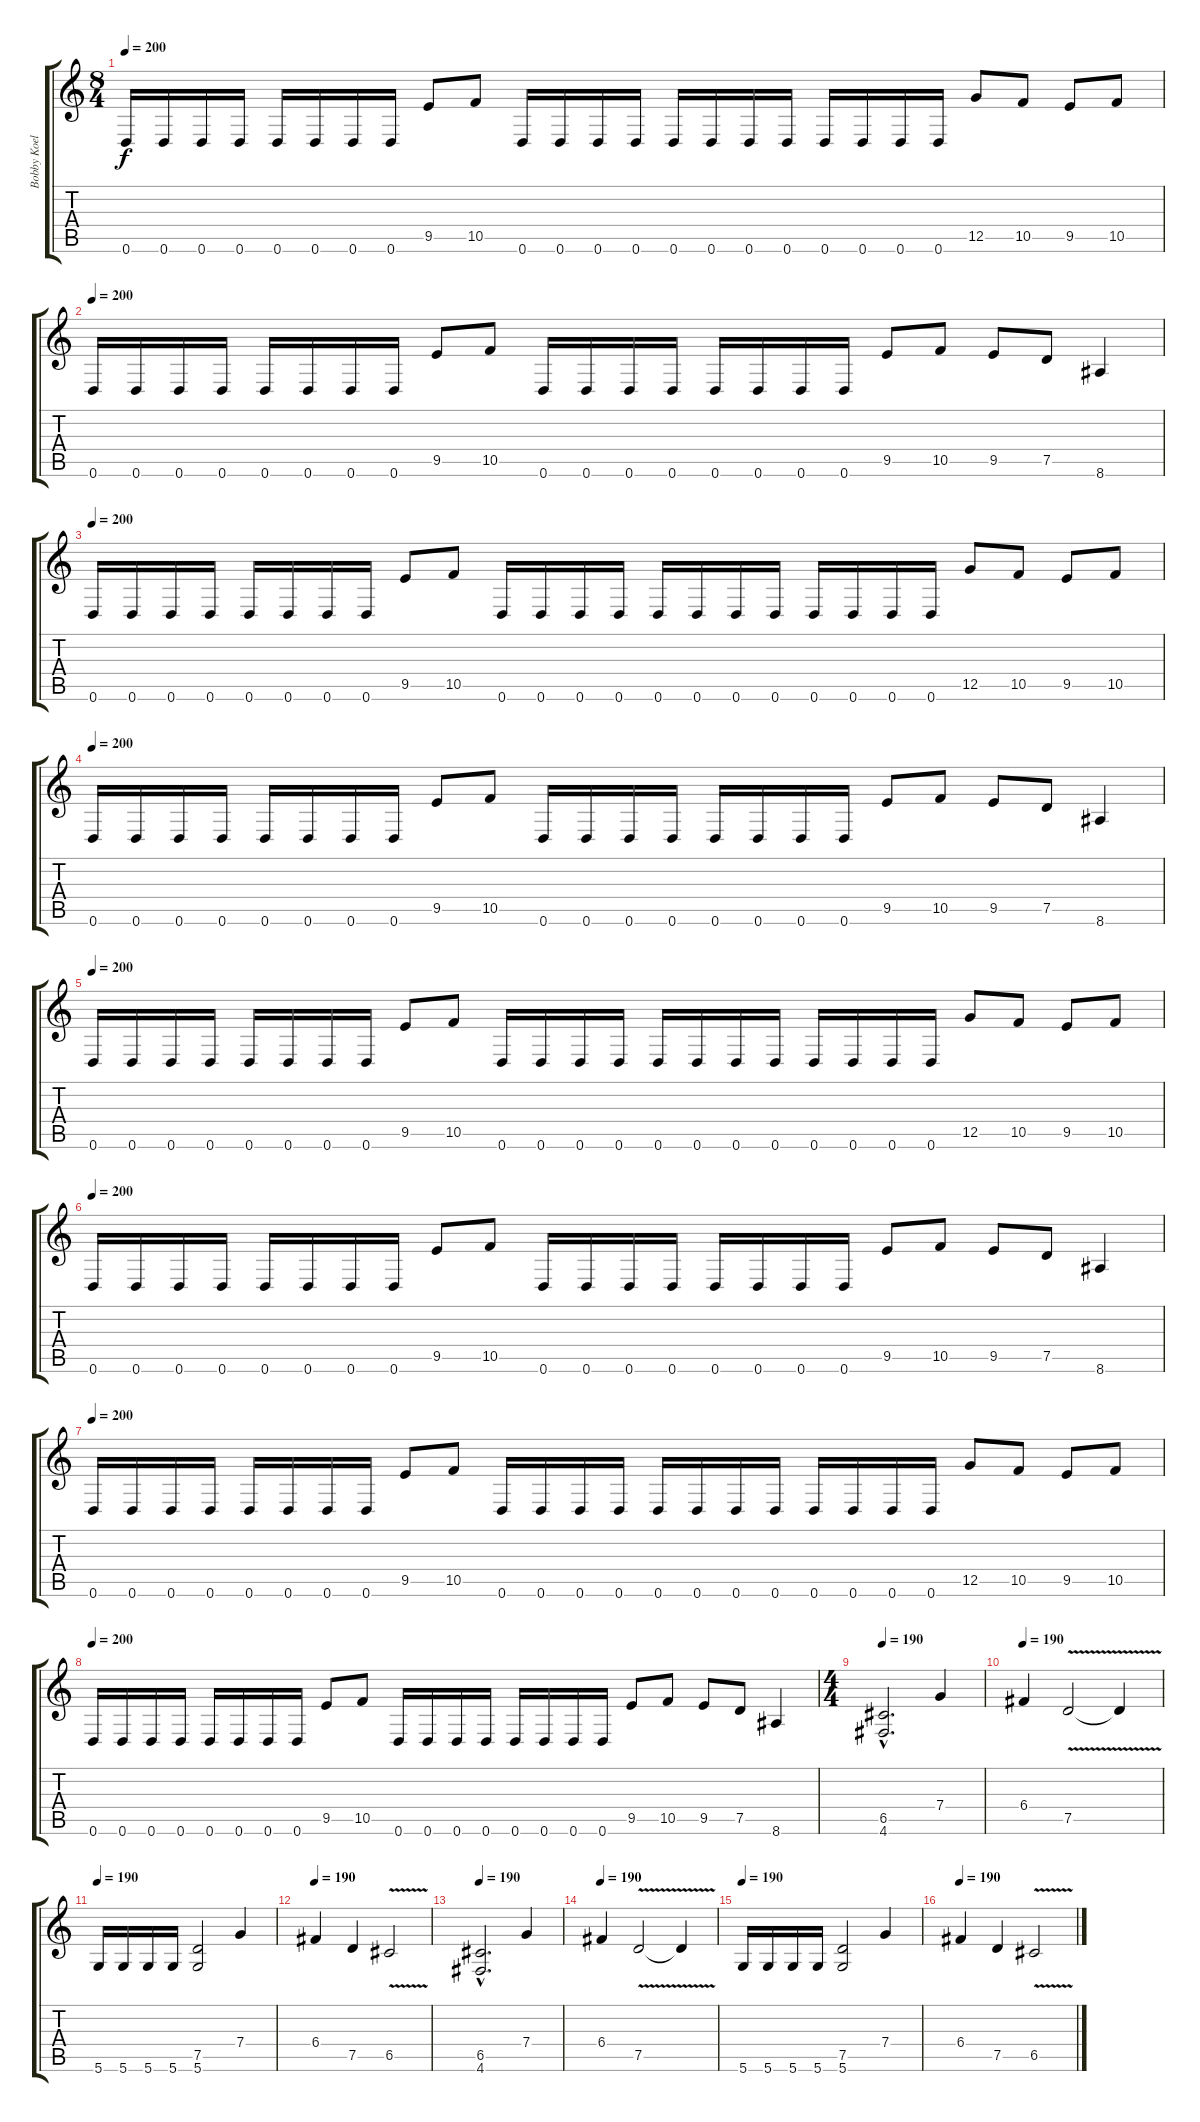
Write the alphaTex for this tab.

\track ("Bobby Koelble" "Bobby Koel") {instrument overdrivenguitar}
\staff {score tabs}
\tuning (D4 A3 F3 C3 G2 D2) {hide}
\ts (8 4)
\tempo 200
\clef g2
\ks c
0.6.16{dy f} 0.6.16 0.6.16 0.6.16 0.6.16 0.6.16 0.6.16 0.6.16 9.5.8 10.5.8 0.6.16 0.6.16 0.6.16 0.6.16 0.6.16 0.6.16 0.6.16 0.6.16 0.6.16 0.6.16 0.6.16 0.6.16 12.5.8 10.5.8 9.5.8 10.5.8 |
\tempo 200
0.6.16 0.6.16 0.6.16 0.6.16 0.6.16 0.6.16 0.6.16 0.6.16 9.5.8 10.5.8 0.6.16 0.6.16 0.6.16 0.6.16 0.6.16 0.6.16 0.6.16 0.6.16 9.5.8 10.5.8 9.5.8 7.5.8 8.6.4 |
\tempo 200
0.6.16 0.6.16 0.6.16 0.6.16 0.6.16 0.6.16 0.6.16 0.6.16 9.5.8 10.5.8 0.6.16 0.6.16 0.6.16 0.6.16 0.6.16 0.6.16 0.6.16 0.6.16 0.6.16 0.6.16 0.6.16 0.6.16 12.5.8 10.5.8 9.5.8 10.5.8 |
\tempo 200
0.6.16 0.6.16 0.6.16 0.6.16 0.6.16 0.6.16 0.6.16 0.6.16 9.5.8 10.5.8 0.6.16 0.6.16 0.6.16 0.6.16 0.6.16 0.6.16 0.6.16 0.6.16 9.5.8 10.5.8 9.5.8 7.5.8 8.6.4 |
\tempo 200
0.6.16 0.6.16 0.6.16 0.6.16 0.6.16 0.6.16 0.6.16 0.6.16 9.5.8 10.5.8 0.6.16 0.6.16 0.6.16 0.6.16 0.6.16 0.6.16 0.6.16 0.6.16 0.6.16 0.6.16 0.6.16 0.6.16 12.5.8 10.5.8 9.5.8 10.5.8 |
\tempo 200
0.6.16 0.6.16 0.6.16 0.6.16 0.6.16 0.6.16 0.6.16 0.6.16 9.5.8 10.5.8 0.6.16 0.6.16 0.6.16 0.6.16 0.6.16 0.6.16 0.6.16 0.6.16 9.5.8 10.5.8 9.5.8 7.5.8 8.6.4 |
\tempo 200
0.6.16 0.6.16 0.6.16 0.6.16 0.6.16 0.6.16 0.6.16 0.6.16 9.5.8 10.5.8 0.6.16 0.6.16 0.6.16 0.6.16 0.6.16 0.6.16 0.6.16 0.6.16 0.6.16 0.6.16 0.6.16 0.6.16 12.5.8 10.5.8 9.5.8 10.5.8 |
\tempo 200
0.6.16 0.6.16 0.6.16 0.6.16 0.6.16 0.6.16 0.6.16 0.6.16 9.5.8 10.5.8 0.6.16 0.6.16 0.6.16 0.6.16 0.6.16 0.6.16 0.6.16 0.6.16 9.5.8 10.5.8 9.5.8 7.5.8 8.6.4 |
\ts (4 4)
\tempo 190
(6.5{hac} 4.6{hac}).2{d} 7.4.4 |
\tempo 190
6.4.4 7.5{v}.2 7.5{t}.4 |
\tempo 190
5.6.16 5.6.16 5.6.16 5.6.16 (7.5 5.6).2 7.4.4 |
\tempo 190
6.4.4 7.5.4 6.5{v}.2 |
\tempo 190
(6.5{hac} 4.6{hac}).2{d} 7.4.4 |
\tempo 190
6.4.4 7.5{v}.2 7.5{t}.4 |
\tempo 190
5.6.16 5.6.16 5.6.16 5.6.16 (7.5 5.6).2 7.4.4 |
\tempo 190
6.4.4 7.5.4 6.5{v}.2
